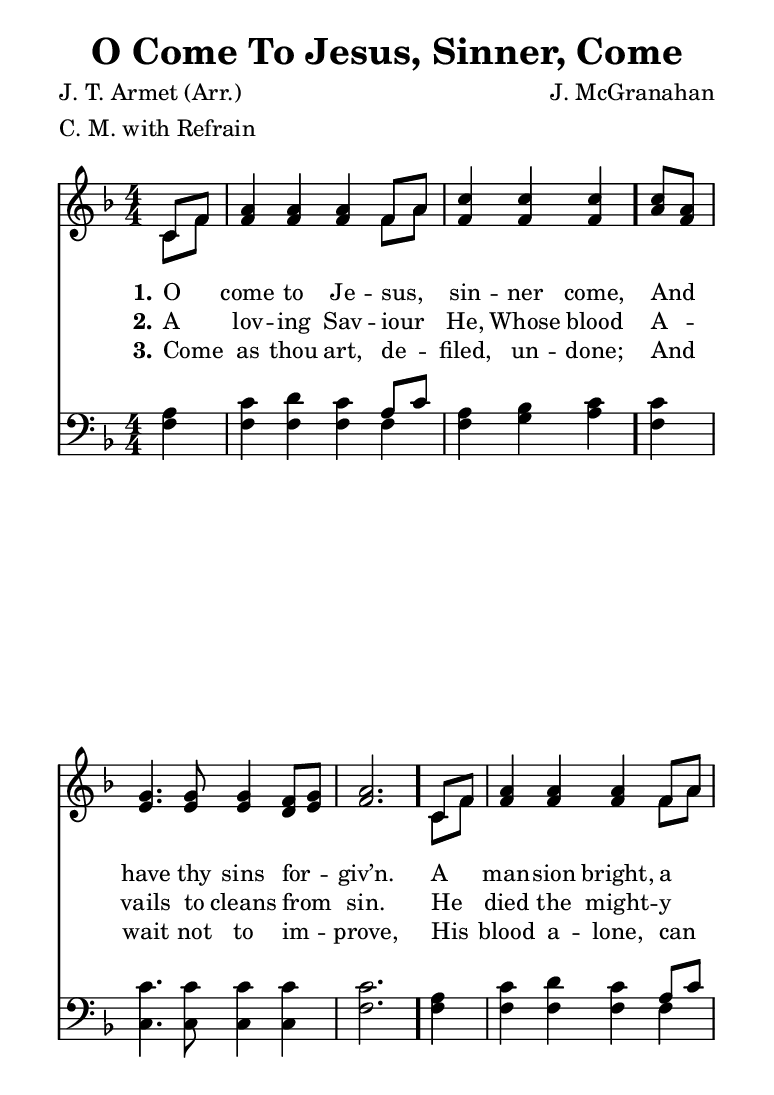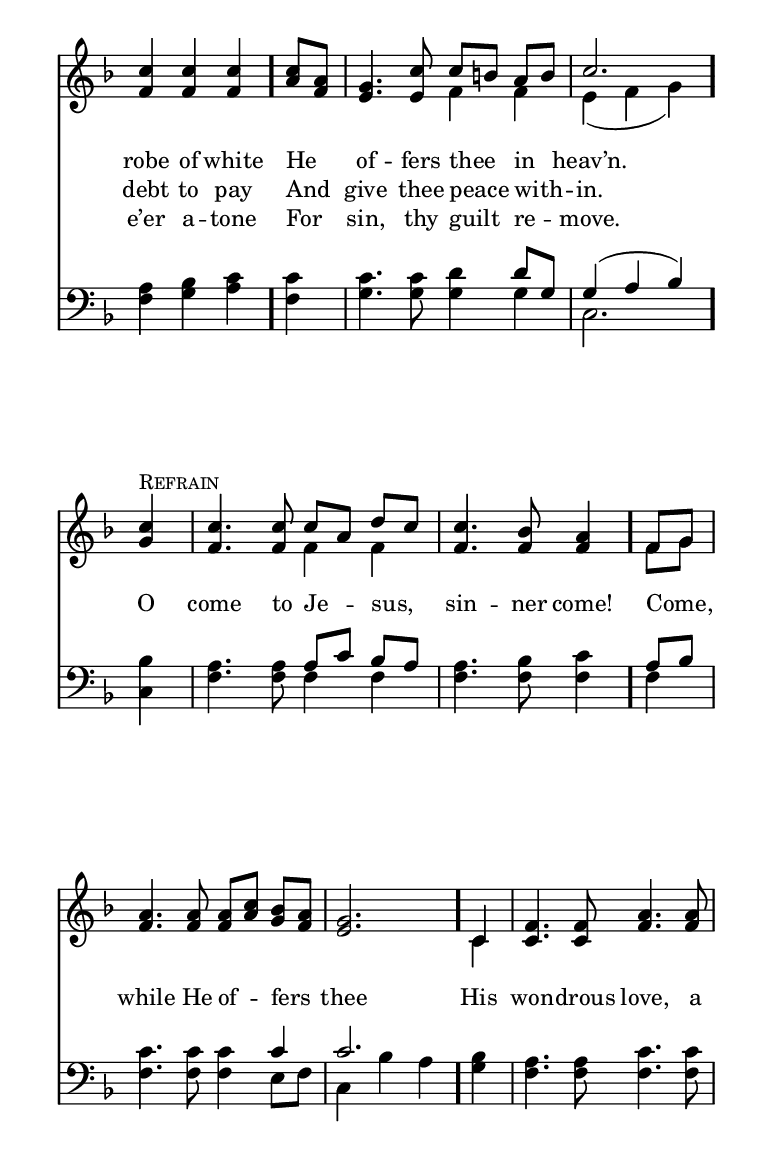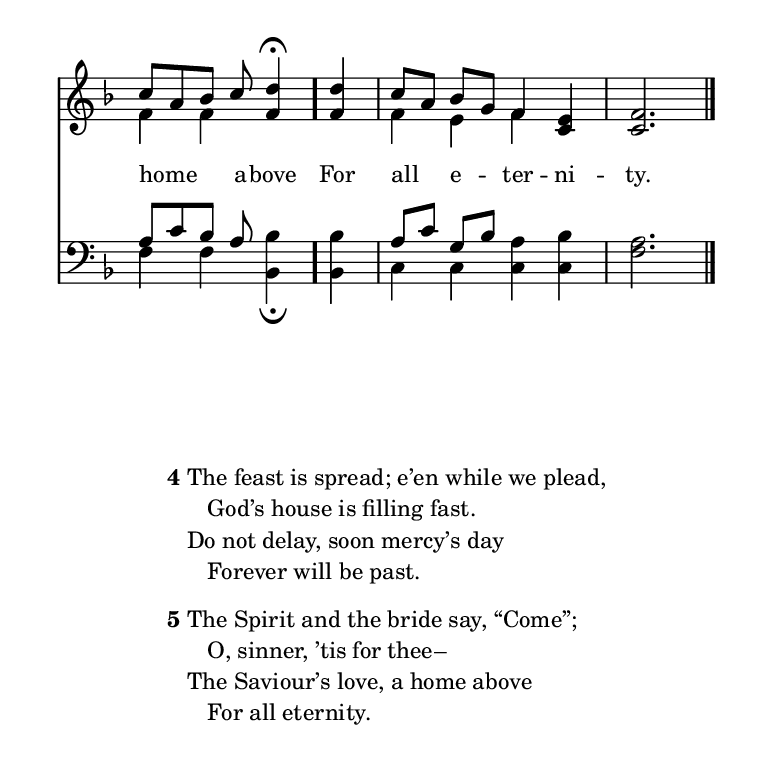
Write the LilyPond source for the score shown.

\include "common/global.ily"
\paper {
  \include "common/paper.ily"
  systems-per-page = ##f
}

\header{
  %gospel
  hymnnumber = "374"
  title = "O Come To Jesus, Sinner, Come"
  tunename = "None But Christ Can Satisfy"
  meter = "C. M. with Refrain"
  poet = "J. T. Armet (Arr.)"
  composer = "J. McGranahan"
  %copyright = ""
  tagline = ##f
}

% for fermata in MIDI
ta = { \tempo 4=80 }
tb = { \tempo 4=32 }

patternAA = { }

global = {
  \include "common/overrides.ily"
  \override Staff.TimeSignature.style = #'numbered
  \time 4/4
  \override Score.MetronomeMark.transparent = ##t % hide all fermata changes too
  \ta
  \key f \major
  \partial 4
  \autoBeamOff
}

notesSoprano = {
\global
\relative c' {

  c8[ f8] | a4 a4 a4 f8[ a8] | c4 c4 c4
  c8[ a8] | g4. g8 g4 f8[ g8] | a2.
  c,8[ f8] | a4 a4 a4 f8[ a8] | c4 c4 c4
  c8[ a8] | g4. c8 c8[ b!8] a8[ b8] | c2. \eogbreak

  << s^\markup { \small \caps "Refrain" }
  { c4 | c4. c8 c8[ a8] d8[ c8] | c4. bes8 a4 } >>
  f8[ g8] | a4. a8 a8[ c8] bes8[ a8] | g2.
  c,4 | f4. f8 a4. a8 | c8[ a8 bes8] c8 \tb d4 \fermata \ta
  d4 | c8[ a8] bes8[ g8] f4 e4 | f2.

  \bar "|."

}
}

notesAlto = {
\global
\relative e' {

  c8[ f8] | f4 f4 f4 f8[ a8] | f4 f4 f4
  a8[ f8] | e4. e8 e4 d8[ e8] | f2.
  c8[ f8] | f4 f4 f4 f8[ a8] | f4 f4 f4
  a8[ f8] | e4. e8 f4 f4 | e4( f4 g4)

  g4 | f4. f8 f4 f4 | f4. f8 f4
  f8[ g8] | f4. f8 f8[ a8] g8[ f8] | e2.
  c4 | c4. c8 f4. f8 | f4 f4 f4
  f4 | f4 e4 f4 c4 | c2.

}
}

notesTenor = {
\global
\relative a {

  a4 | c4 d4 c4 a8[ c8] | a4 bes4 c4
  c4 | c4. c8 c4 c4 | c2.
  a4 | c4 d4 c4 a8[ c8] | a4 bes4 c4
  c4 | c4. c8 d4 d8[ g,8] | g4( a4 bes4)

  bes4 | a4. a8 a8[ c8] bes8[ a8] | a4. bes8 c4
  a8[ bes8] | c4. c8 c4 c4 | c2.
  bes4 | a4. a8 c4. c8 | a8[ c8 bes8] a8 bes4
  bes4 | a8[ c8] g8[ bes8] a4 bes4 | a2.

}
}

notesBass = {
\global
\relative f {

  f4 | f4 f4 f4 f4 | f4 g4 a4
  f4 | c4. c8 c4 c4 | f2.
  f4 | f4 f4 f4 f4 | f4 g4 a4
  f4 | g4. g8 g4 g4 | c,2.

  c4 | f4. f8 f4 f4 | f4. f8 f4
  f4 | f4. f8 f4 e8[ f8] | c4 bes'4 a4
  g4 | f4. f8 f4. f8 | f4 f4 bes,4_\fermata
  bes4 | c4 c4 c4 c4 | f2.

}
}

Refrain = \lyricmode {

O come to Je -- sus, sin -- ner come! \bar "."
Come, while He of -- fers thee \bar "."
His won -- drous love, a home a -- bove \bar "."
For all e -- ter -- ni -- ty. \bar "."

}

wordsA = \lyricmode {
\set stanza = "1."

O come to Je -- sus, sin -- ner come, \bar "."
And have thy sins for -- giv’n. \bar "."
A man -- sion bright, a robe of white \bar "."
He of -- fers thee in heav’n. \bar "."

}

wordsB = \lyricmode {
\set stanza = "2."

A lov -- ing Sav -- iour He, Whose blood
A -- vails to cleans from sin.
He died the might -- y debt to pay
And give thee peace with -- in.

\Refrain

}

wordsC = \lyricmode {
\set stanza = "3."

Come as thou art, de -- filed, un -- done;
And wait not to im -- prove,
His blood a -- lone, can e’er a -- tone
For sin, thy guilt re -- move.

}

wordsD = \markuplist {

\line { The feast is spread; e’en while we plead, }
\line { { \hspace #2 } God’s house is filling fast. }
\line { Do not delay, soon mercy’s day }
\line { { \hspace #2 } Forever will be past. }

}

wordsE = \markuplist {

\line { The Spirit and the bride say, “Come”; }
\line { { \hspace #2 } O, sinner, ’tis for thee– }
\line { The Saviour’s love, a home above }
\line { { \hspace #2 } For all eternity. }

}

\score {
  \context ChoirStaff <<
    \context Staff = upper <<
      \set Staff.autoBeaming = ##f
      \set ChoirStaff.systemStartDelimiter = #'SystemStartBar
      \set ChoirStaff.printPartCombineTexts = ##f
      \partcombine #'(2 . 9) \notesSoprano \notesAlto
      \context NullVoice = sopranos { \voiceOne << \notesSoprano >> }
      \context NullVoice = altos { \voiceTwo << \notesAlto >> }
      \context Lyrics = one   \lyricsto sopranos \wordsA
      \context Lyrics = two   \lyricsto sopranos \wordsB
      \context Lyrics = three \lyricsto sopranos \wordsC
    >>
    \context Staff = men <<
      \set Staff.autoBeaming = ##f
      \clef bass
      \set ChoirStaff.printPartCombineTexts = ##f
      \partcombine #'(2 . 9) \notesTenor \notesBass
      \context NullVoice = tenors { \voiceOne << \notesTenor >> }
      \context NullVoice = basses { \voiceTwo << \notesBass >> }
    >>
  >>
  \layout {
    \include "common/layout.ily"
  }
  \midi{
    \include "common/midi.ily"
  }
}

\markup { \fill-line { \column {
  \line{ \bold 4 \column { \wordsD } } \combine \null \vspace #0.4
  \line{ \bold 5 \column { \wordsE } }
} } }

\version "2.19.49"  % necessary for upgrading to future LilyPond versions.

% vi:set et ts=2 sw=2 ai nocindent syntax=lilypond:
